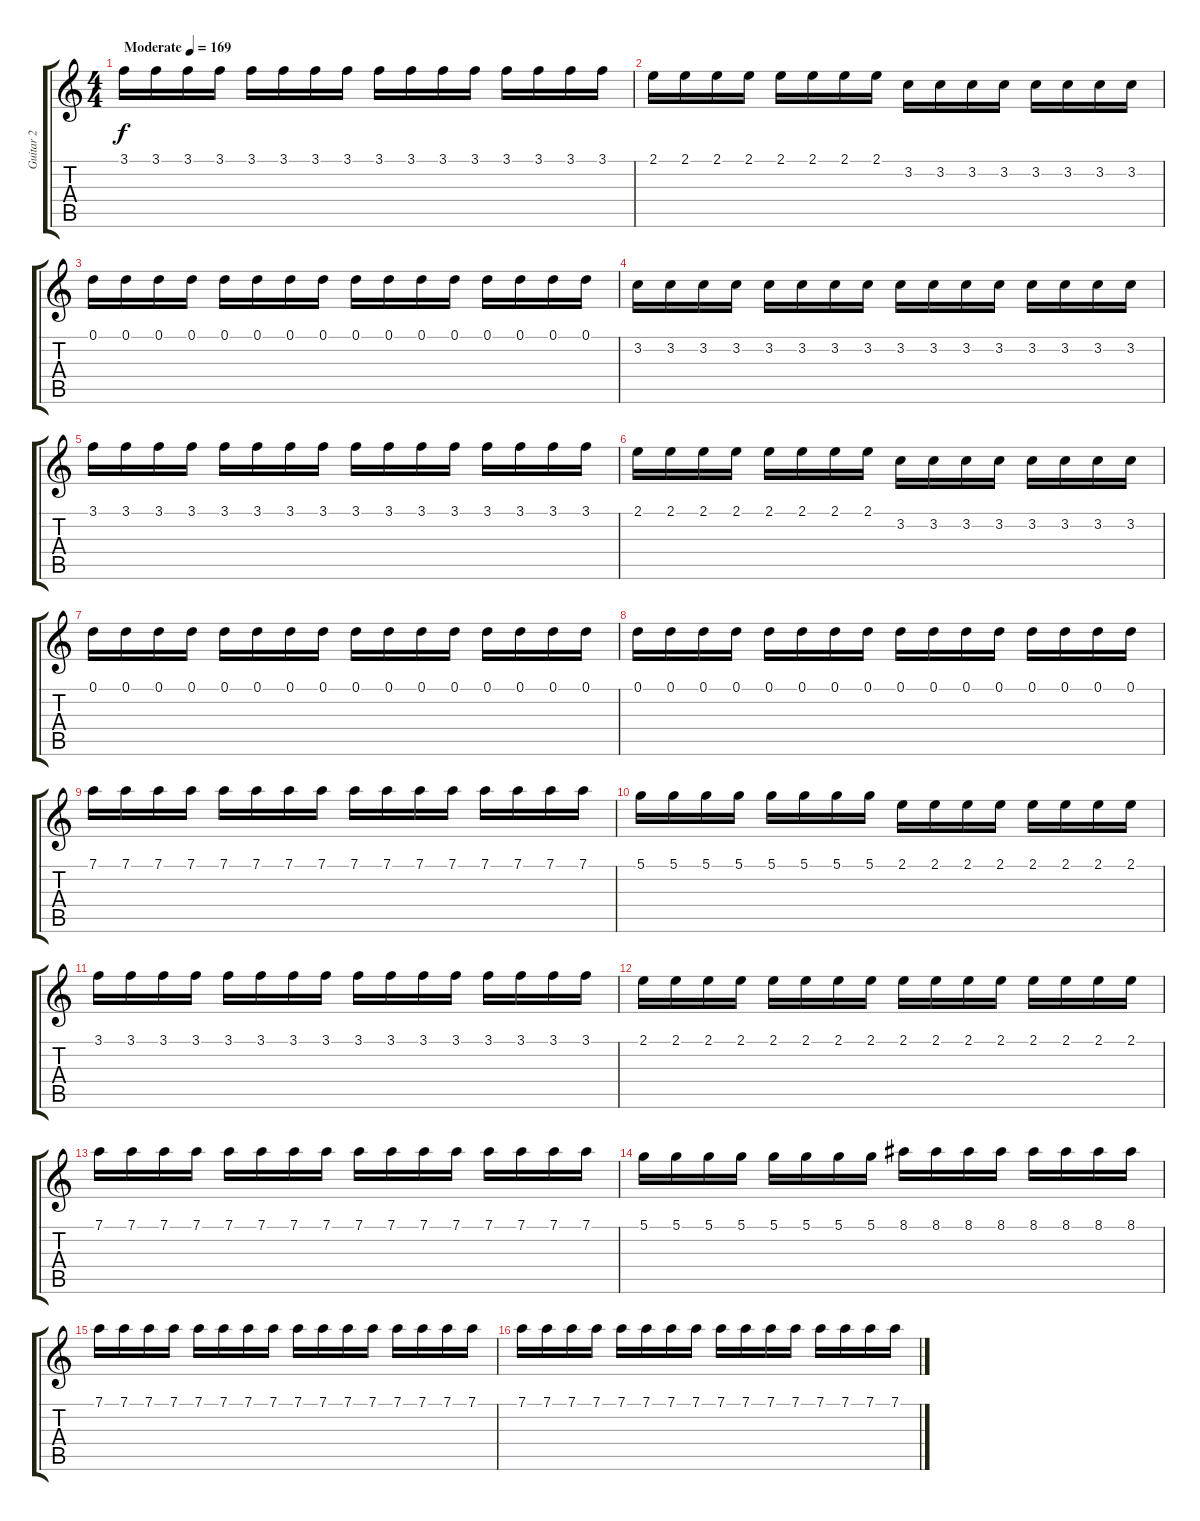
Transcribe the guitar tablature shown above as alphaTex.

\track ("Guitar 2" "Guitar 2") {instrument distortionguitar}
\staff {score tabs}
\tuning (D4 A3 F3 C3 G2 C2) {hide}
\ts (4 4)
\tempo (169 "Moderate")
\clef g2
\ks c
3.1.16{dy f instrument distortionguitar} 3.1.16 3.1.16 3.1.16 3.1.16 3.1.16 3.1.16 3.1.16 3.1.16 3.1.16 3.1.16 3.1.16 3.1.16 3.1.16 3.1.16 3.1.16 |
2.1.16 2.1.16 2.1.16 2.1.16 2.1.16 2.1.16 2.1.16 2.1.16 3.2.16 3.2.16 3.2.16 3.2.16 3.2.16 3.2.16 3.2.16 3.2.16 |
0.1.16 0.1.16 0.1.16 0.1.16 0.1.16 0.1.16 0.1.16 0.1.16 0.1.16 0.1.16 0.1.16 0.1.16 0.1.16 0.1.16 0.1.16 0.1.16 |
3.2.16 3.2.16 3.2.16 3.2.16 3.2.16 3.2.16 3.2.16 3.2.16 3.2.16 3.2.16 3.2.16 3.2.16 3.2.16 3.2.16 3.2.16 3.2.16 |
3.1.16 3.1.16 3.1.16 3.1.16 3.1.16 3.1.16 3.1.16 3.1.16 3.1.16 3.1.16 3.1.16 3.1.16 3.1.16 3.1.16 3.1.16 3.1.16 |
2.1.16 2.1.16 2.1.16 2.1.16 2.1.16 2.1.16 2.1.16 2.1.16 3.2.16 3.2.16 3.2.16 3.2.16 3.2.16 3.2.16 3.2.16 3.2.16 |
0.1.16 0.1.16 0.1.16 0.1.16 0.1.16 0.1.16 0.1.16 0.1.16 0.1.16 0.1.16 0.1.16 0.1.16 0.1.16 0.1.16 0.1.16 0.1.16 |
0.1.16 0.1.16 0.1.16 0.1.16 0.1.16 0.1.16 0.1.16 0.1.16 0.1.16 0.1.16 0.1.16 0.1.16 0.1.16 0.1.16 0.1.16 0.1.16 |
7.1.16 7.1.16 7.1.16 7.1.16 7.1.16 7.1.16 7.1.16 7.1.16 7.1.16 7.1.16 7.1.16 7.1.16 7.1.16 7.1.16 7.1.16 7.1.16 |
5.1.16 5.1.16 5.1.16 5.1.16 5.1.16 5.1.16 5.1.16 5.1.16 2.1.16 2.1.16 2.1.16 2.1.16 2.1.16 2.1.16 2.1.16 2.1.16 |
3.1.16 3.1.16 3.1.16 3.1.16 3.1.16 3.1.16 3.1.16 3.1.16 3.1.16 3.1.16 3.1.16 3.1.16 3.1.16 3.1.16 3.1.16 3.1.16 |
2.1.16 2.1.16 2.1.16 2.1.16 2.1.16 2.1.16 2.1.16 2.1.16 2.1.16 2.1.16 2.1.16 2.1.16 2.1.16 2.1.16 2.1.16 2.1.16 |
7.1.16 7.1.16 7.1.16 7.1.16 7.1.16 7.1.16 7.1.16 7.1.16 7.1.16 7.1.16 7.1.16 7.1.16 7.1.16 7.1.16 7.1.16 7.1.16 |
5.1.16 5.1.16 5.1.16 5.1.16 5.1.16 5.1.16 5.1.16 5.1.16 8.1.16 8.1.16 8.1.16 8.1.16 8.1.16 8.1.16 8.1.16 8.1.16 |
7.1.16 7.1.16 7.1.16 7.1.16 7.1.16 7.1.16 7.1.16 7.1.16 7.1.16 7.1.16 7.1.16 7.1.16 7.1.16 7.1.16 7.1.16 7.1.16 |
7.1.16 7.1.16 7.1.16 7.1.16 7.1.16 7.1.16 7.1.16 7.1.16 7.1.16 7.1.16 7.1.16 7.1.16 7.1.16 7.1.16 7.1.16 7.1.16
